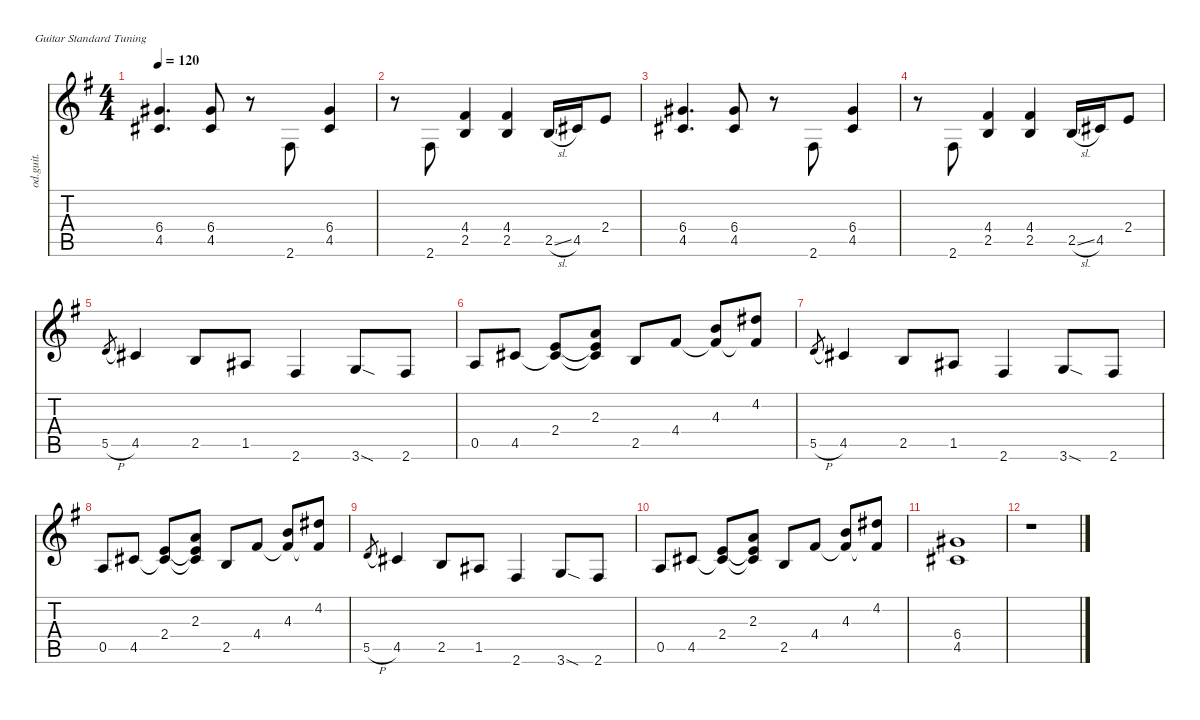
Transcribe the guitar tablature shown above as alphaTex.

\defaultSystemsLayout 4
\hideDynamics
\bracketExtendMode nobrackets
\track ("Guitar 1 (Tony Iommi)" "od.guit.") {instrument overdrivenguitar}
\staff {score tabs}
\tuning (E4 B3 G3 D3 A2 E2)
\ts (4 4)
\tempo 120
\clef g2
\ks g
(6.4{acc #} 4.5{acc #}).4{d dy f beam Up} (6.4{acc #} 4.5{acc #}).8{beam Up} r.8{beam Down} 2.6{acc #}.8{beam Up} (6.4{acc #} 4.5{acc #}).4{beam Up} |
r.8{beam Down} 2.6{acc #}.8{beam Up} (4.4{acc #} 2.5{acc forcenatural}).4{beam Up} (4.4{acc #} 2.5{acc forcenatural}).4{beam Up} 2.5{sl acc forcenatural}.16{beam Up} 4.5{acc #}.16{beam Up} 2.4{acc forcenatural}.8{beam Up} |
(6.4{acc #} 4.5{acc #}).4{d beam Up} (6.4{acc #} 4.5{acc #}).8{beam Up} r.8{beam Down} 2.6{acc #}.8{beam Up} (6.4{acc #} 4.5{acc #}).4{beam Up} |
r.8{beam Down} 2.6{acc #}.8{beam Up} (4.4{acc #} 2.5{acc forcenatural}).4{beam Up} (4.4{acc #} 2.5{acc forcenatural}).4{beam Up} 2.5{sl acc forcenatural}.16{beam Up} 4.5{acc #}.16{beam Up} 2.4{acc forcenatural}.8{beam Up} |
5.5{h acc forcenatural}.8{gr dy mf beam Up} 4.5{acc #}.4{dy f beam Up} 2.5{acc forcenatural}.8{beam Up} 1.5{acc #}.8{beam Up} 2.6{acc #}.4{beam Up} 3.6{sod acc forcenatural}.8{beam Up} 2.6{acc #}.8{beam Up} |
0.5{acc forcenatural}.8{beam Up} 4.5{acc #}.8{beam Up} (2.4{acc forcenatural} 4.5{t acc #}).8{beam Up} (2.3{acc forcenatural} 2.4{t acc forcenatural} 4.5{t acc #}).8{beam Up} 2.5{acc forcenatural}.8{beam Up} 4.4{acc #}.8{beam Up} (4.3{acc forcenatural} 4.4{t acc #}).8{beam Up} (4.2{acc #} 4.4{t acc #}).8{beam Up} |
5.5{h acc forcenatural}.8{gr dy mf beam Up} 4.5{acc #}.4{dy f beam Up} 2.5{acc forcenatural}.8{beam Up} 1.5{acc #}.8{beam Up} 2.6{acc #}.4{beam Up} 3.6{sod acc forcenatural}.8{beam Up} 2.6{acc #}.8{beam Up} |
0.5{acc forcenatural}.8{beam Up} 4.5{acc #}.8{beam Up} (2.4{acc forcenatural} 4.5{t acc #}).8{beam Up} (2.3{acc forcenatural} 2.4{t acc forcenatural} 4.5{t acc #}).8{beam Up} 2.5{acc forcenatural}.8{beam Up} 4.4{acc #}.8{beam Up} (4.3{acc forcenatural} 4.4{t acc #}).8{beam Up} (4.2{acc #} 4.4{t acc #}).8{beam Up} |
5.5{h acc forcenatural}.8{gr dy mf beam Up} 4.5{acc #}.4{dy f beam Up} 2.5{acc forcenatural}.8{beam Up} 1.5{acc #}.8{beam Up} 2.6{acc #}.4{beam Up} 3.6{sod acc forcenatural}.8{beam Up} 2.6{acc #}.8{beam Up} |
0.5{acc forcenatural}.8{beam Up} 4.5{acc #}.8{beam Up} (2.4{acc forcenatural} 4.5{t acc #}).8{beam Up} (2.3{acc forcenatural} 2.4{t acc forcenatural} 4.5{t acc #}).8{beam Up} 2.5{acc forcenatural}.8{beam Up} 4.4{acc #}.8{beam Up} (4.3{acc forcenatural} 4.4{t acc #}).8{beam Up} (4.2{acc #} 4.4{t acc #}).8{beam Up} |
(6.4{acc #} 4.5{acc #}).1{dy fff beam Up} |
r.1{beam Down}
